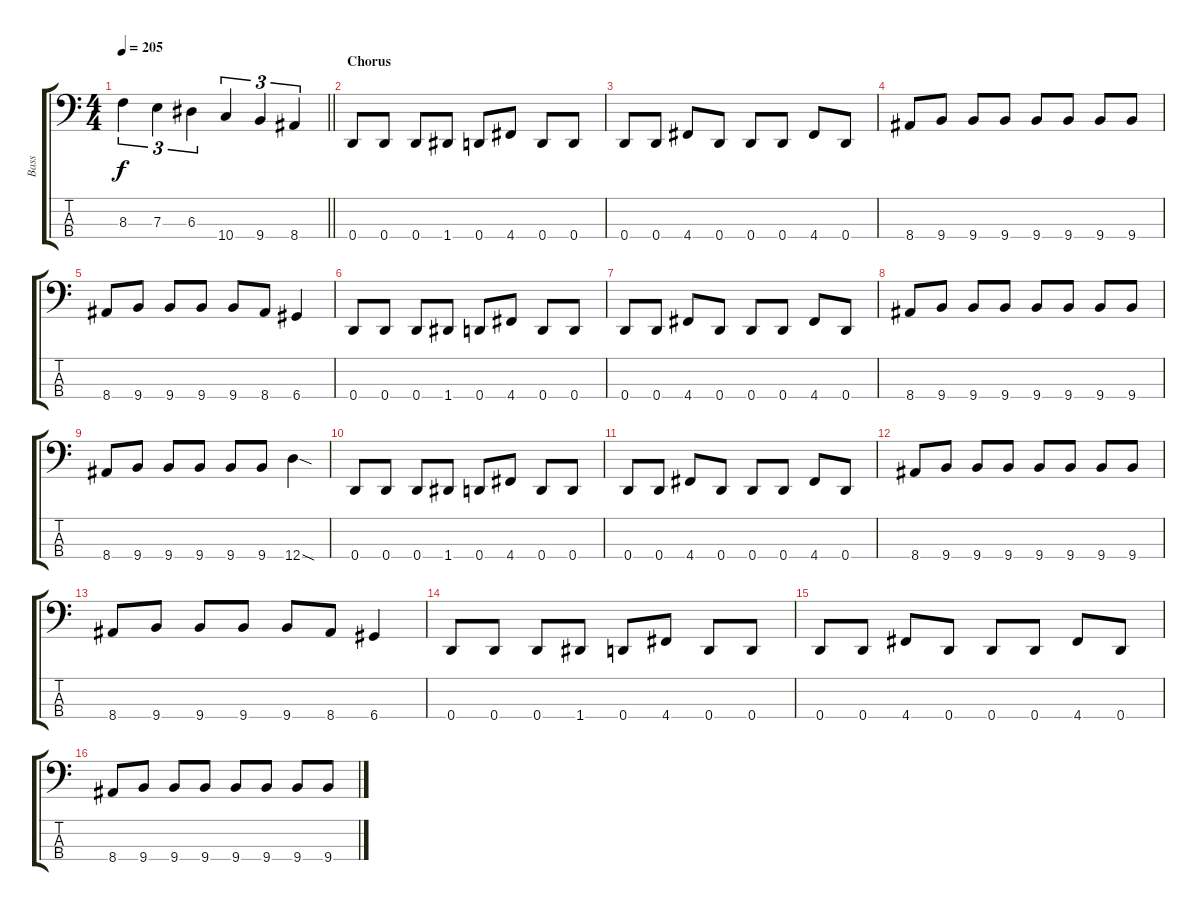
\track ("Bass" "Bass") {instrument electricbasspick}
\staff {score tabs}
\tuning (G2 D2 A1 D1) {hide}
\ts (4 4)
\tempo 205
\clef f4
\barLineRight lightlight
\ks c
8.3.4{tu (3 2) dy f} 7.3.4{tu (3 2)} 6.3.4{tu (3 2)} 10.4.4{tu (3 2)} 9.4.4{tu (3 2)} 8.4.4{tu (3 2)} |
\section ("" "Chorus")
0.4.8 0.4.8 0.4.8 1.4.8 0.4.8 4.4.8 0.4.8 0.4.8 |
0.4.8 0.4.8 4.4.8 0.4.8 0.4.8 0.4.8 4.4.8 0.4.8 |
8.4.8 9.4.8 9.4.8 9.4.8 9.4.8 9.4.8 9.4.8 9.4.8 |
8.4.8 9.4.8 9.4.8 9.4.8 9.4.8 8.4.8 6.4.4 |
0.4.8 0.4.8 0.4.8 1.4.8 0.4.8 4.4.8 0.4.8 0.4.8 |
0.4.8 0.4.8 4.4.8 0.4.8 0.4.8 0.4.8 4.4.8 0.4.8 |
8.4.8 9.4.8 9.4.8 9.4.8 9.4.8 9.4.8 9.4.8 9.4.8 |
8.4.8 9.4.8 9.4.8 9.4.8 9.4.8 9.4.8 12.4{sod}.4 |
0.4.8 0.4.8 0.4.8 1.4.8 0.4.8 4.4.8 0.4.8 0.4.8 |
0.4.8 0.4.8 4.4.8 0.4.8 0.4.8 0.4.8 4.4.8 0.4.8 |
8.4.8 9.4.8 9.4.8 9.4.8 9.4.8 9.4.8 9.4.8 9.4.8 |
8.4.8 9.4.8 9.4.8 9.4.8 9.4.8 8.4.8 6.4.4 |
0.4.8 0.4.8 0.4.8 1.4.8 0.4.8 4.4.8 0.4.8 0.4.8 |
0.4.8 0.4.8 4.4.8 0.4.8 0.4.8 0.4.8 4.4.8 0.4.8 |
8.4.8 9.4.8 9.4.8 9.4.8 9.4.8 9.4.8 9.4.8 9.4.8
